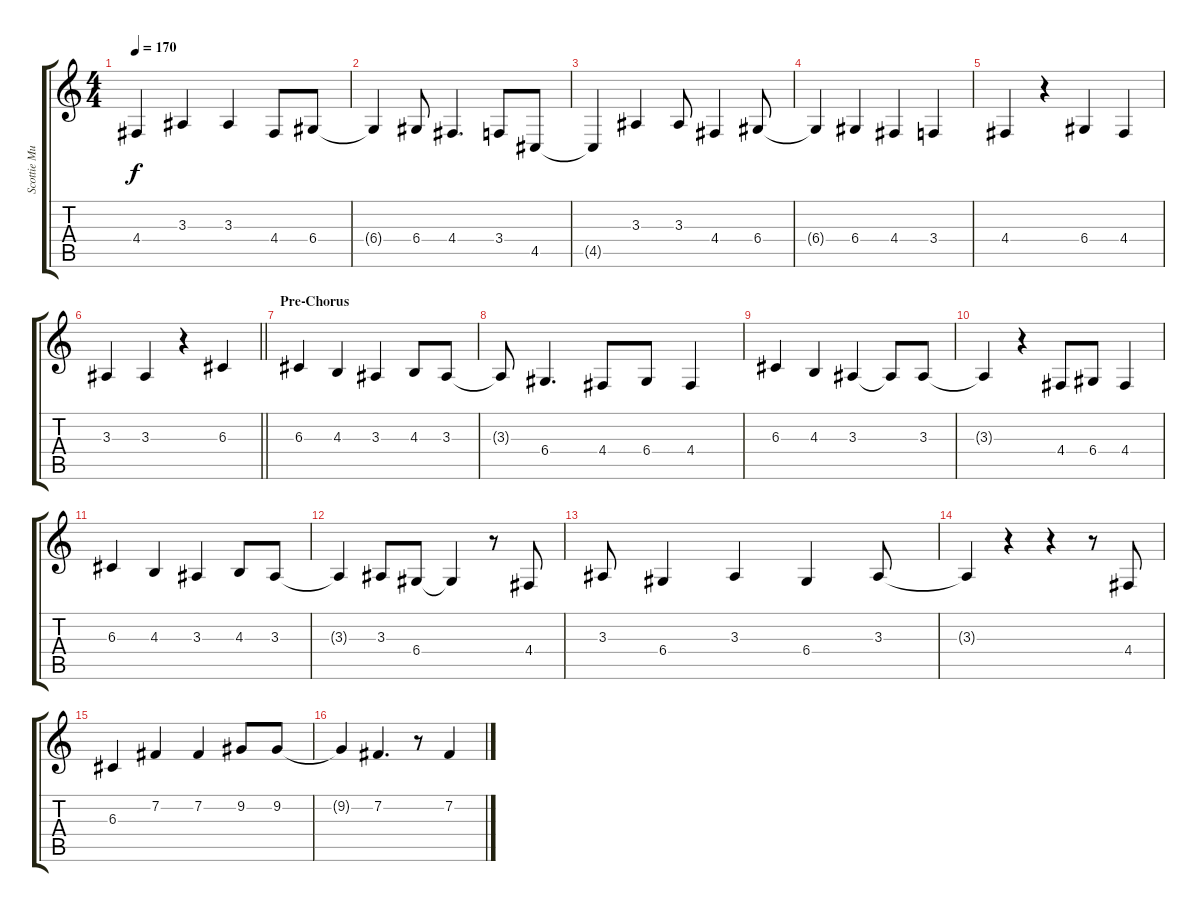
\track ("Scottie Murphy - Vocals" "Scottie Mu") {instrument altosax}
\staff {score tabs}
\tuning (E4 B3 G3 D3 A2 E2) {hide}
\ts (4 4)
\tempo 170
\clef g2
\ks c
4.4{t}.4{dy f} 3.3.4 3.3.4 4.4.8 6.4.8 |
6.4{t}.4 6.4.8 4.4.4{d} 3.4.8 4.5.8 |
4.5{t}.4 3.3.4 3.3.8 4.4.4 6.4.8 |
6.4{t}.4 6.4.4 4.4.4 3.4.4 |
4.4.4 r.4 6.4.4 4.4.4 |
\barLineRight lightlight
3.3.4 3.3.4 r.4 6.3.4 |
\section ("" "Pre-Chorus")
6.3.4 4.3.4 3.3.4 4.3.8 3.3.8 |
3.3{t}.8 6.4.4{d} 4.4.8 6.4.8 4.4.4 |
6.3.4 4.3.4 3.3.4 3.3{t}.8 3.3.8 |
3.3{t}.4 r.4 4.4.8 6.4.8 4.4.4 |
6.3.4 4.3.4 3.3.4 4.3.8 3.3.8 |
3.3{t}.4 3.3.8 6.4.8 6.4{t}.4 r.8 4.4.8 |
3.3.8 6.4.4 3.3.4 6.4.4 3.3.8 |
3.3{t}.4 r.4 r.4 r.8 4.4.8 |
6.3.4 7.2.4 7.2.4 9.2.8 9.2.8 |
9.2{t}.4 7.2.4{d} r.8 7.2.4
